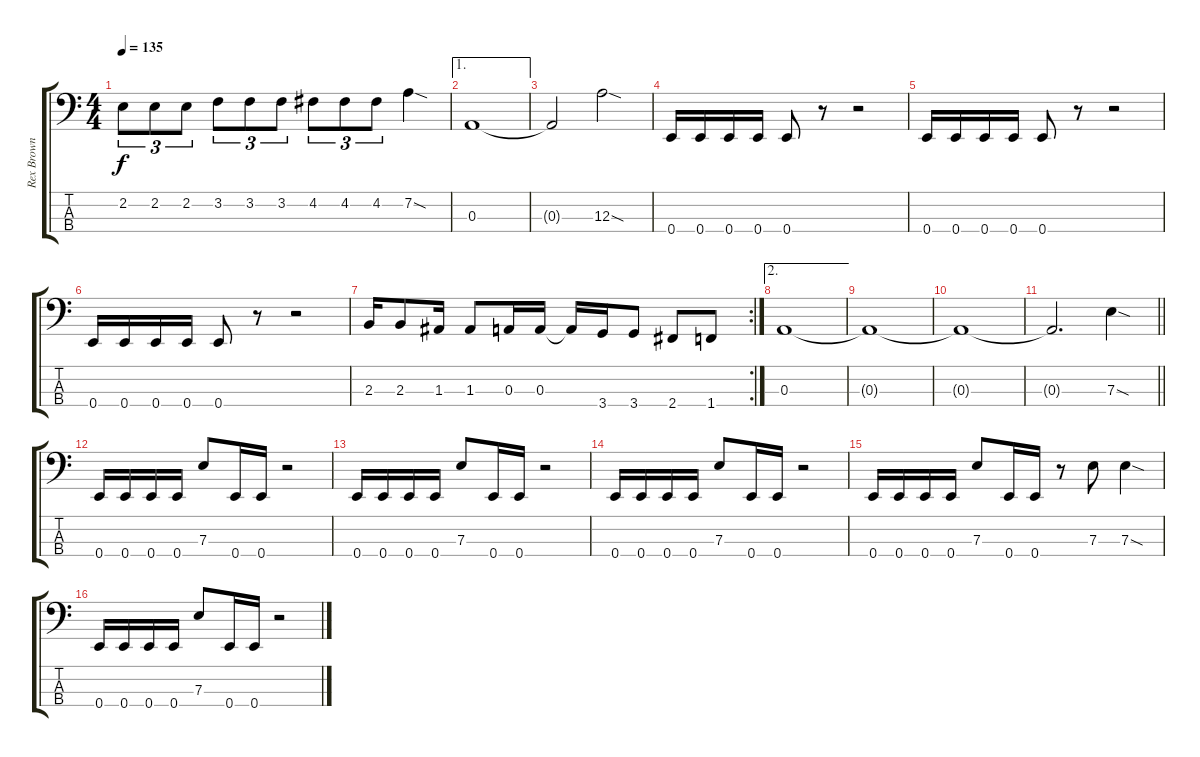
\track ("Rex Brown" "Rex Brown") {instrument electricbassfinger}
\staff {score tabs}
\tuning (G2 D2 A1 E1) {hide}
\ts (4 4)
\tempo 135
\clef f4
\ks c
2.2.8{tu (3 2) dy f} 2.2.8{tu (3 2)} 2.2.8{tu (3 2)} 3.2.8{tu (3 2)} 3.2.8{tu (3 2)} 3.2.8{tu (3 2)} 4.2.8{tu (3 2)} 4.2.8{tu (3 2)} 4.2.8{tu (3 2)} 7.2{sod}.4 |
\ae 1
0.3.1 |
0.3{t}.2 12.3{sod}.2 |
0.4.16 0.4.16 0.4.16 0.4.16 0.4.8 r.8 r.2 |
0.4.16 0.4.16 0.4.16 0.4.16 0.4.8 r.8 r.2 |
0.4.16 0.4.16 0.4.16 0.4.16 0.4.8 r.8 r.2 |
\rc 2
2.3.16 2.3.8 1.3.16 1.3.8 0.3.16 0.3.16 0.3{t}.16 3.4.16 3.4.8 2.4.8 1.4.8 |
\ae 2
0.3.1 |
0.3{t}.1 |
0.3{t}.1 |
\barLineRight lightlight
0.3{t}.2{d} 7.3{sod}.4 |
0.4.16 0.4.16 0.4.16 0.4.16 7.3.8 0.4.16 0.4.16 r.2 |
0.4.16 0.4.16 0.4.16 0.4.16 7.3.8 0.4.16 0.4.16 r.2 |
0.4.16 0.4.16 0.4.16 0.4.16 7.3.8 0.4.16 0.4.16 r.2 |
0.4.16 0.4.16 0.4.16 0.4.16 7.3.8 0.4.16 0.4.16 r.8 7.3.8 7.3{sod}.4 |
0.4.16 0.4.16 0.4.16 0.4.16 7.3.8 0.4.16 0.4.16 r.2
